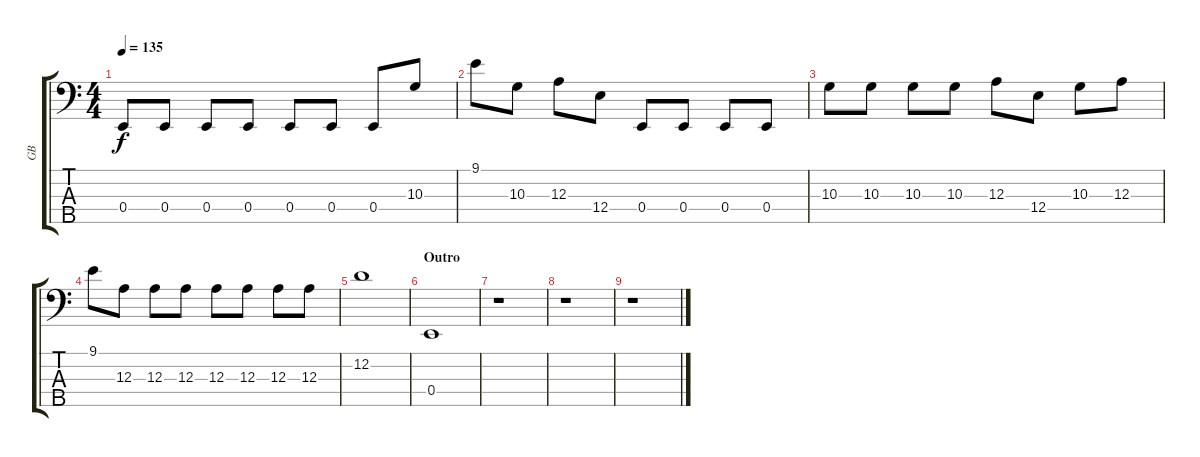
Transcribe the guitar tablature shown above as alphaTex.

\track ("GB" "GB") {instrument electricbassfinger}
\staff {score tabs}
\tuning (G2 D2 A1 E1 B0) {hide}
\ts (4 4)
\tempo 135
\clef f4
\ks c
0.4.8{dy f} 0.4.8 0.4.8 0.4.8 0.4.8 0.4.8 0.4.8 10.3.8 |
9.1.8 10.3.8 12.3.8 12.4.8 0.4.8 0.4.8 0.4.8 0.4.8 |
10.3.8 10.3.8 10.3.8 10.3.8 12.3.8 12.4.8 10.3.8 12.3.8 |
9.1.8 12.3.8 12.3.8 12.3.8 12.3.8 12.3.8 12.3.8 12.3.8 |
12.2.1 |
\section ("" "Outro")
0.4.1 |
r.1 |
r.1 |
r.1
